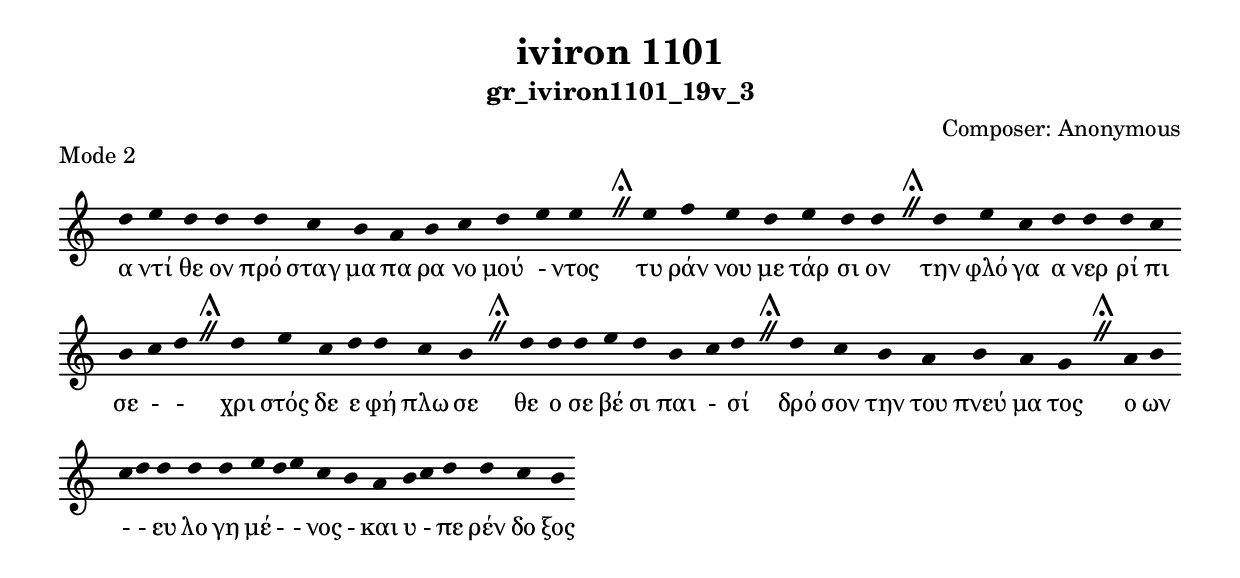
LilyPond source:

\include "gregorian.ly"

	\header {
 	  title = "iviron 1101"
	  subtitle = "gr_iviron1101_19v_3"
	  composer = "Composer: Anonymous"
	  piece = "Mode 2"
	}

	chant = {
	  d''4 e''4 d''4 d''4 d''4 c''4 b'4 a'4 b'4 c''4 d''4 e''4 e''4 \divisioMaior
 e''4 f''4 e''4 d''4 e''4 d''4 d''4 \divisioMaior
 d''4 e''4 c''4 d''4 d''4 d''4 c''4 b'4 c''4 d''4 \divisioMaior
 d''4 e''4 c''4 d''4 d''4 c''4 b'4 \divisioMaior
 d''4 d''4 d''4 e''4 d''4 b'4 c''4 d''4 \divisioMaior
 d''4 c''4 b'4 a'4 b'4 a'4 g'4 \divisioMaior
 a'4 b'4 c''4 d''4 d''4 d''4 d''4 e''4 d''4 e''4 c''4 b'4 a'4 b'4 c''4 d''4 d''4 c''4 b'4\finalis
	}

	verba = \lyricmode {α ντί θε ον πρό σταγ μα πα ρα νο μού - ντος 
τυ ράν νου με τάρ σι ον 
την φλό γα α νερ ρί πι σε -  - 
χρι στός δε ε φή πλω σε 
θε ο σε βέ σι παι - σί 
δρό σον την του πνεύ μα τος 
ο ων -  - ευ λο γη μέ -  - νος - και υ - πε ρέν δο ξος 
	}


	\score {
	  \new Staff <<
	  \new Voice = "melody" \chant
	  \new Lyrics = "one" \lyricsto melody \verba
	  >>
	  \layout {
	    \context {
	      \Staff
	      \remove "Time_signature_engraver"
	      \remove "Bar_engraver"
	    }
	    \context {
	      \Voice
	      \remove "Stem_engraver"
	    }
	  }
	}